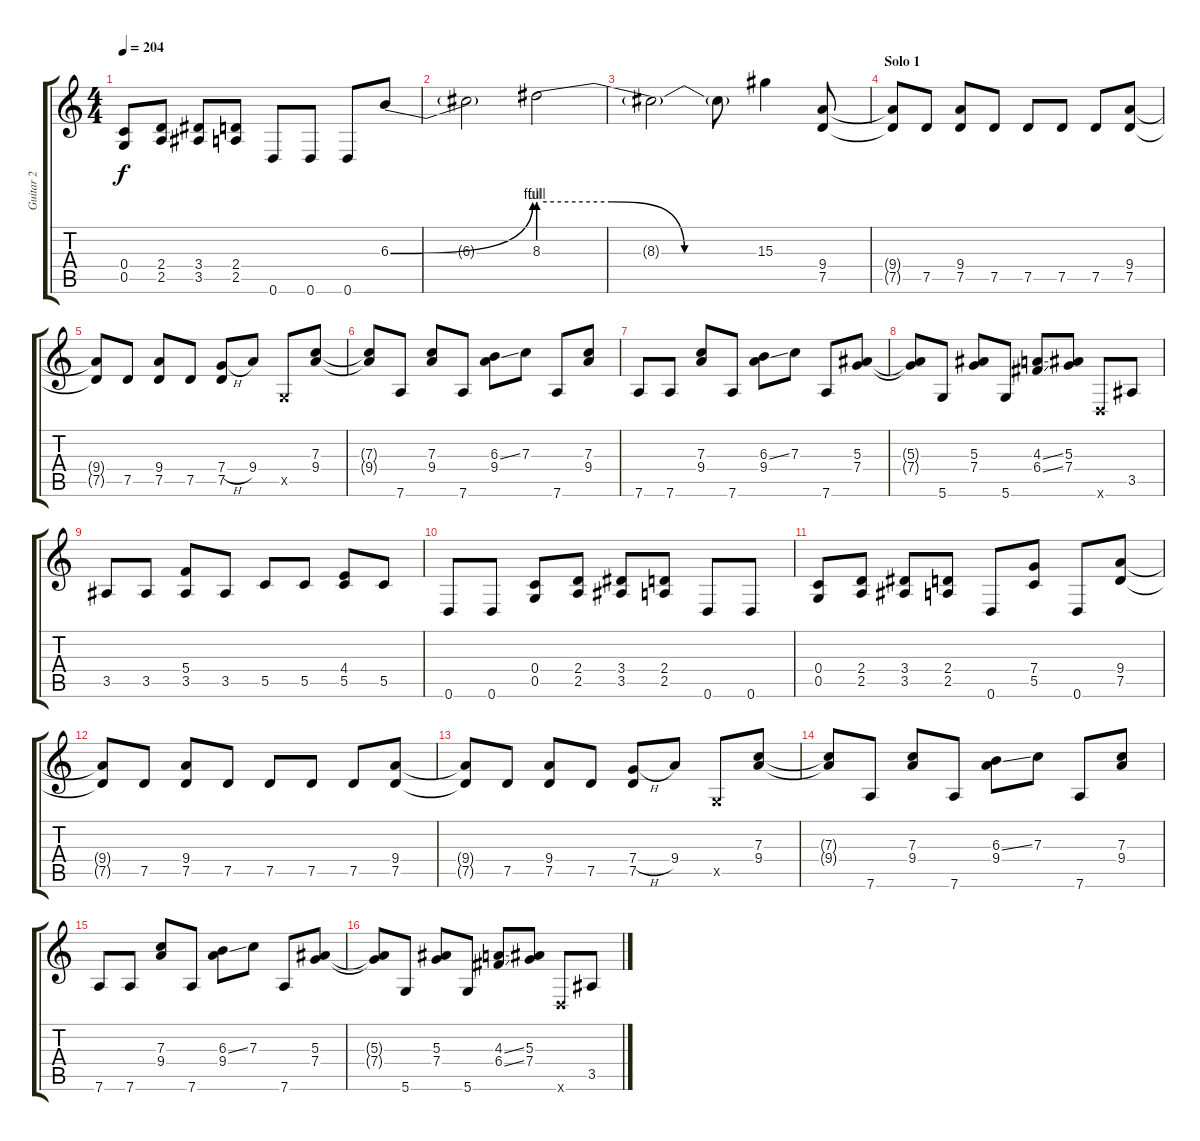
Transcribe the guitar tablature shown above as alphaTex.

\track ("Guitar 2" "Guitar 2") {instrument distortionguitar}
\staff {score tabs}
\tuning (D4 A3 F3 C3 G2 D2) {hide}
\ts (4 4)
\tempo 204
\clef g2
\ks c
(0.4 0.5).8{dy f} (2.4 2.5).8 (3.4 3.5).8 (2.4 2.5).8 0.6.8 0.6.8 0.6.8 6.3{be (bend 0 0 60 4)}.8 |
6.3{t}.2 8.3{be (custom 0 4 20 4 40 0 60 0)}.2 |
8.3{t}.2 8.3{t}.8 15.3.4 (9.4 7.5).8 |
\section ("" "Solo 1")
(9.4{t} 7.5{t}).8 7.5.8 (9.4 7.5).8 7.5.8 7.5.8 7.5.8 7.5.8 (9.4 7.5).8 |
(9.4{t} 7.5{t}).8 7.5.8 (9.4 7.5).8 7.5.8 (7.4{h} 7.5).8 9.4.8 0.5{x}.8 (7.3 9.4).8 |
(7.3{t} 9.4{t}).8 7.6.8 (7.3 9.4).8 7.6.8 (6.3{ss} 9.4).8 7.3.8 7.6.8 (7.3 9.4).8 |
7.6.8 7.6.8 (7.3 9.4).8 7.6.8 (6.3{ss} 9.4).8 7.3.8 7.6.8 (5.3 7.4).8 |
(5.3{t} 7.4{t}).8 5.6.8 (5.3 7.4).8 5.6.8 (4.3{ss} 6.4{ss}).8 (5.3 7.4).8 0.6{x}.8 3.5.8 |
3.5.8 3.5.8 (5.4 3.5).8 3.5.8 5.5.8 5.5.8 (4.4 5.5).8 5.5.8 |
0.6.8 0.6.8 (0.4 0.5).8 (2.4 2.5).8 (3.4 3.5).8 (2.4 2.5).8 0.6.8 0.6.8 |
(0.4 0.5).8 (2.4 2.5).8 (3.4 3.5).8 (2.4 2.5).8 0.6.8 (7.4 5.5).8 0.6.8 (9.4 7.5).8 |
(9.4{t} 7.5{t}).8 7.5.8 (9.4 7.5).8 7.5.8 7.5.8 7.5.8 7.5.8 (9.4 7.5).8 |
(9.4{t} 7.5{t}).8 7.5.8 (9.4 7.5).8 7.5.8 (7.4{h} 7.5).8 9.4.8 0.5{x}.8 (7.3 9.4).8 |
(7.3{t} 9.4{t}).8 7.6.8 (7.3 9.4).8 7.6.8 (6.3{ss} 9.4).8 7.3.8 7.6.8 (7.3 9.4).8 |
7.6.8 7.6.8 (7.3 9.4).8 7.6.8 (6.3{ss} 9.4).8 7.3.8 7.6.8 (5.3 7.4).8 |
(5.3{t} 7.4{t}).8 5.6.8 (5.3 7.4).8 5.6.8 (4.3{ss} 6.4{ss}).8 (5.3 7.4).8 0.6{x}.8 3.5.8
